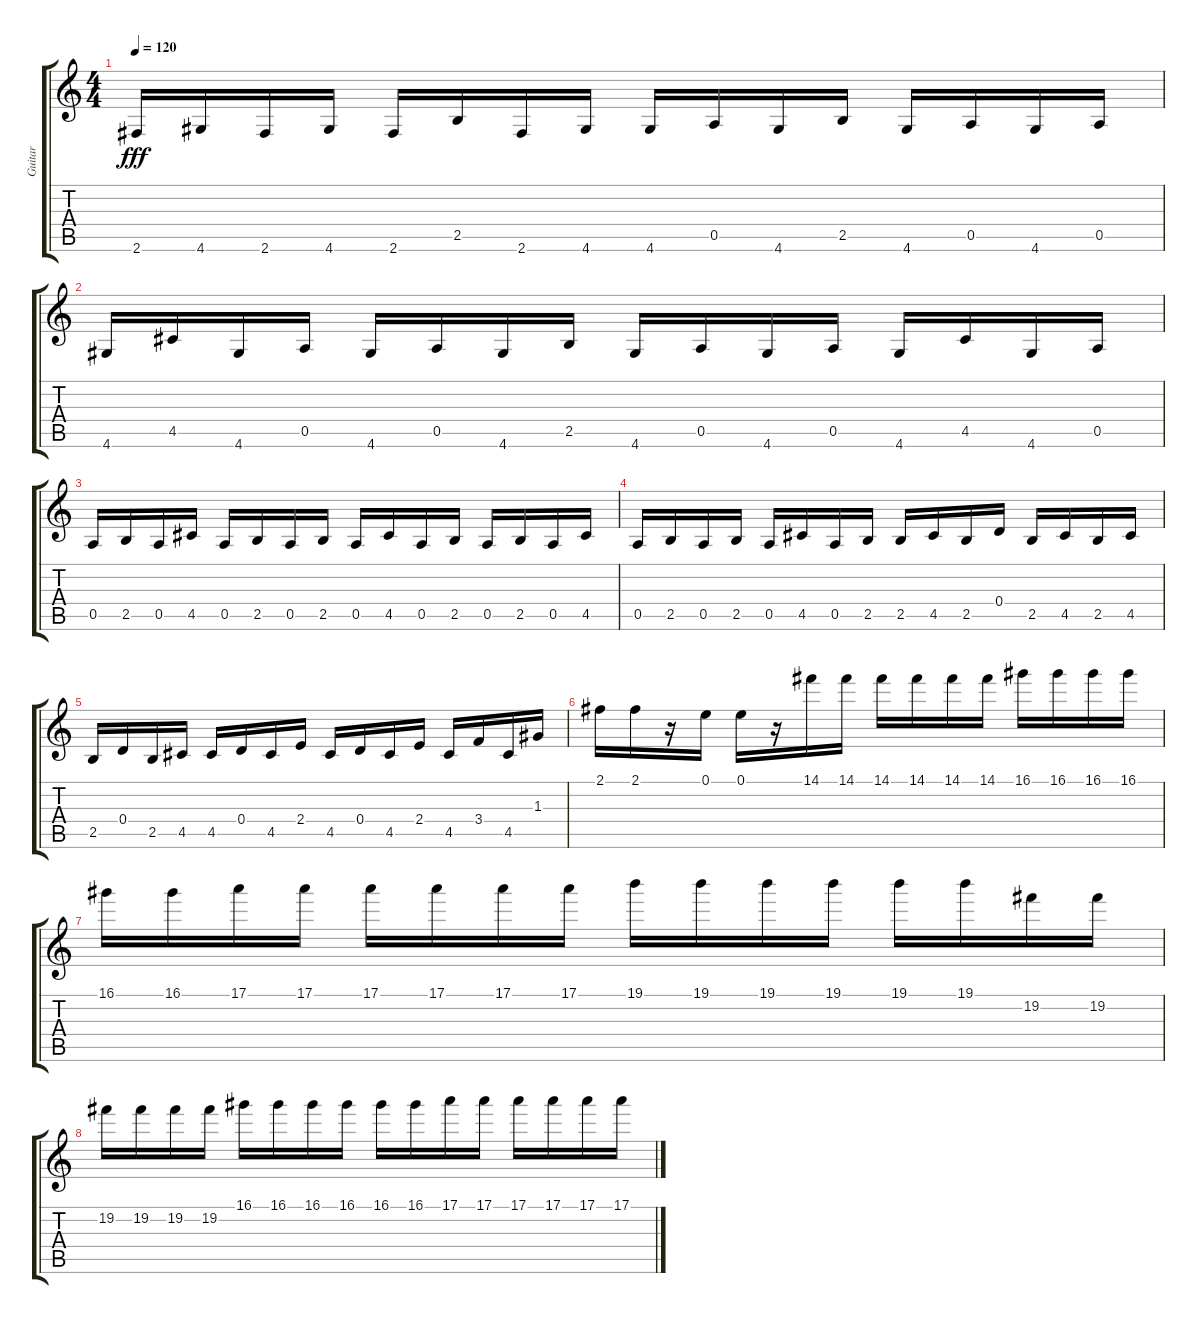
\track ("Guitar" "Guitar") {instrument overdrivenguitar}
\staff {score tabs}
\tuning (E4 B3 G3 D3 A2 E2) {hide}
\ts (4 4)
\tempo 120
\clef g2
\ks c
2.6.16{dy fff} 4.6.16 2.6.16 4.6.16 2.6.16 2.5.16 2.6.16 4.6.16 4.6.16 0.5.16 4.6.16 2.5.16 4.6.16 0.5.16 4.6.16 0.5.16 |
4.6.16 4.5.16 4.6.16 0.5.16 4.6.16 0.5.16 4.6.16 2.5.16 4.6.16 0.5.16 4.6.16 0.5.16 4.6.16 4.5.16 4.6.16 0.5.16 |
0.5.16 2.5.16 0.5.16 4.5.16 0.5.16 2.5.16 0.5.16 2.5.16 0.5.16 4.5.16 0.5.16 2.5.16 0.5.16 2.5.16 0.5.16 4.5.16 |
0.5.16 2.5.16 0.5.16 2.5.16 0.5.16 4.5.16 0.5.16 2.5.16 2.5.16 4.5.16 2.5.16 0.4.16 2.5.16 4.5.16 2.5.16 4.5.16 |
2.5.16 0.4.16 2.5.16 4.5.16 4.5.16 0.4.16 4.5.16 2.4.16 4.5.16 0.4.16 4.5.16 2.4.16 4.5.16 3.4.16 4.5.16 1.3.16 |
2.1.16 2.1.16 r.16 0.1.16 0.1.16 r.16 14.1.16 14.1.16 14.1.16 14.1.16 14.1.16 14.1.16 16.1.16 16.1.16 16.1.16 16.1.16 |
16.1.16 16.1.16 17.1.16 17.1.16 17.1.16 17.1.16 17.1.16 17.1.16 19.1.16 19.1.16 19.1.16 19.1.16 19.1.16 19.1.16 19.2.16 19.2.16 |
19.2.16 19.2.16 19.2.16 19.2.16 16.1.16 16.1.16 16.1.16 16.1.16 16.1.16 16.1.16 17.1.16 17.1.16 17.1.16 17.1.16 17.1.16 17.1.16
